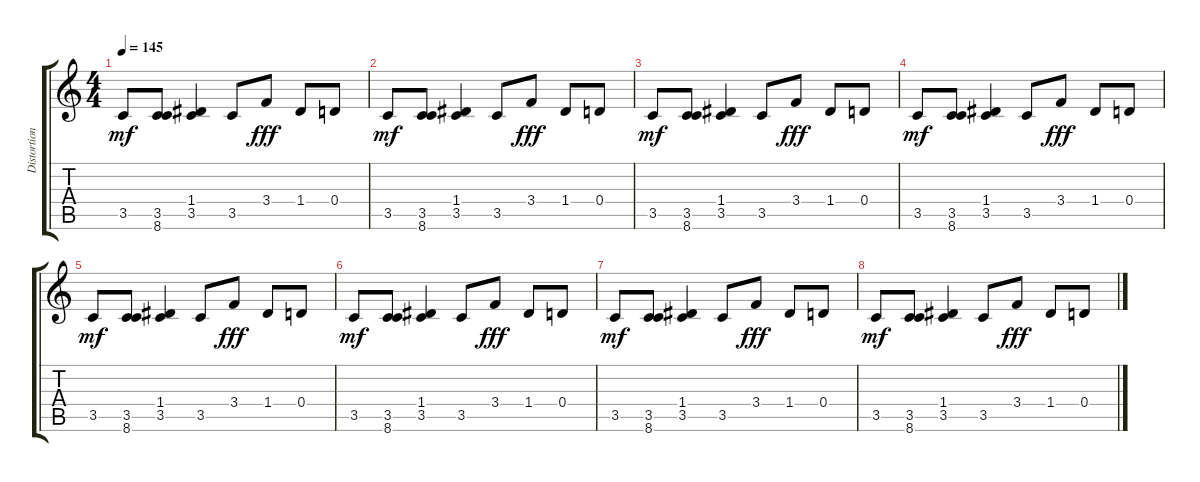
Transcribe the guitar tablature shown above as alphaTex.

\track ("Distortion Guitar" "Distortion") {instrument distortionguitar}
\staff {score tabs}
\tuning (E4 B3 G3 D3 A2 E2) {hide}
\ts (4 4)
\tempo 145
\clef g2
\ks c
3.5.8{dy mf} (3.5 8.6).8 (1.4 3.5).4 3.5.8 3.4.8{dy fff} 1.4.8 0.4.8 |
3.5.8{dy mf} (3.5 8.6).8 (1.4 3.5).4 3.5.8 3.4.8{dy fff} 1.4.8 0.4.8 |
3.5.8{dy mf} (3.5 8.6).8 (1.4 3.5).4 3.5.8 3.4.8{dy fff} 1.4.8 0.4.8 |
3.5.8{dy mf} (3.5 8.6).8 (1.4 3.5).4 3.5.8 3.4.8{dy fff} 1.4.8 0.4.8 |
3.5.8{dy mf} (3.5 8.6).8 (1.4 3.5).4 3.5.8 3.4.8{dy fff} 1.4.8 0.4.8 |
3.5.8{dy mf} (3.5 8.6).8 (1.4 3.5).4 3.5.8 3.4.8{dy fff} 1.4.8 0.4.8 |
3.5.8{dy mf} (3.5 8.6).8 (1.4 3.5).4 3.5.8 3.4.8{dy fff} 1.4.8 0.4.8 |
3.5.8{dy mf} (3.5 8.6).8 (1.4 3.5).4 3.5.8 3.4.8{dy fff} 1.4.8 0.4.8
